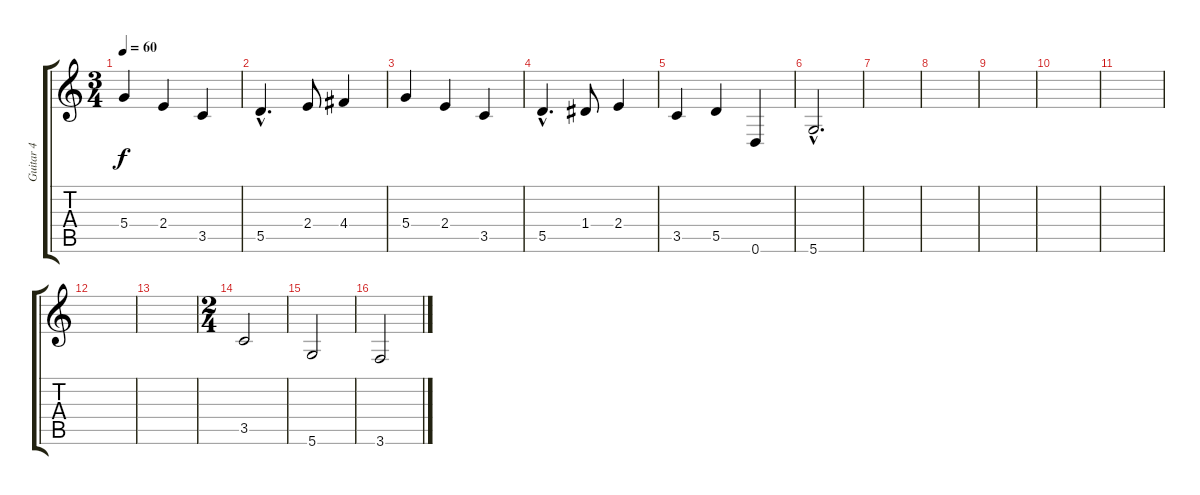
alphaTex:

\track ("Guitar 4" "Guitar 4") {instrument distortionguitar}
\staff {score tabs}
\tuning (E4 B3 G3 D3 A2 D2) {hide}
\ts (3 4)
\tempo 60
\clef g2
\ks c
5.4.4{dy f instrument distortionguitar} 2.4.4 3.5.4 |
5.5{hac}.4{d} 2.4.8 4.4.4 |
5.4.4 2.4.4 3.5.4 |
5.5{hac}.4{d} 1.4.8 2.4.4 |
3.5.4 5.5.4 0.6.4 |
5.6{hac}.2{d} |
|
|
|
|
|
|
|
\ts (2 4)
3.5.2 |
5.6.2 |
3.6.2
